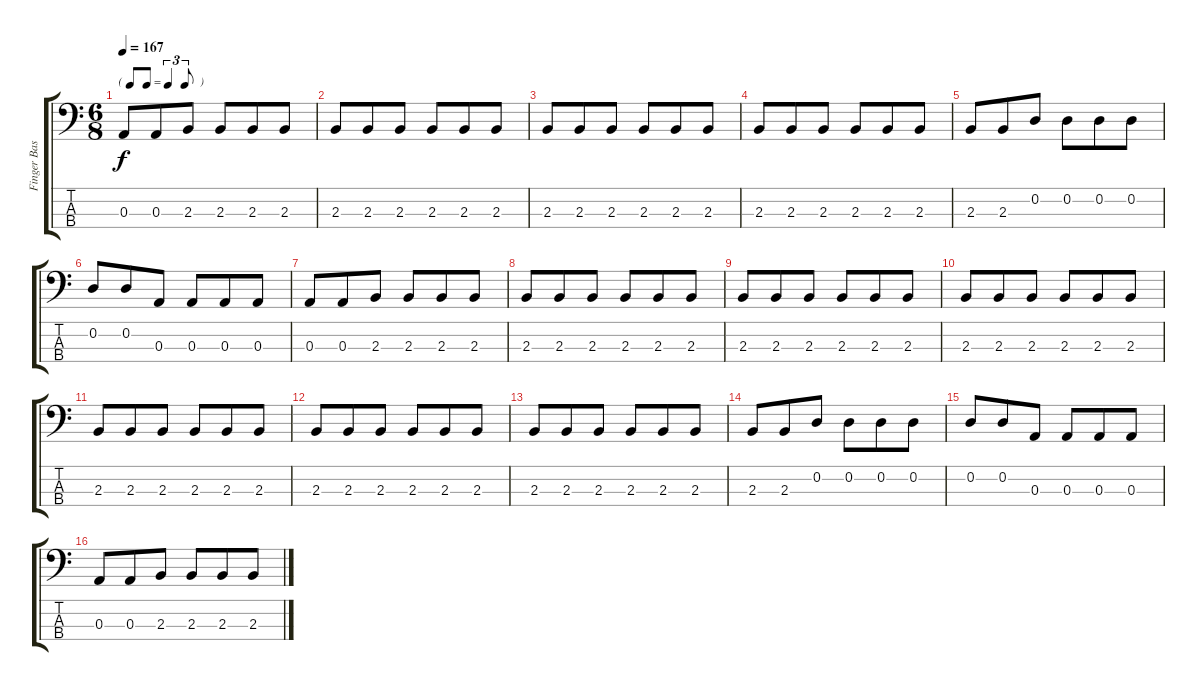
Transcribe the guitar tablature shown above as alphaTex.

\track ("Finger Bass" "Finger Bas") {instrument electricbassfinger}
\staff {score tabs}
\tuning (G2 D2 A1 E1) {hide}
\ts (6 8)
\tf triplet8th
\tempo 167
\clef f4
\ks c
0.3.8{dy f} 0.3.8 2.3.8 2.3.8 2.3.8 2.3.8 |
2.3.8 2.3.8 2.3.8 2.3.8 2.3.8 2.3.8 |
2.3.8 2.3.8 2.3.8 2.3.8 2.3.8 2.3.8 |
2.3.8 2.3.8 2.3.8 2.3.8 2.3.8 2.3.8 |
2.3.8 2.3.8 0.2.8 0.2.8 0.2.8 0.2.8 |
0.2.8 0.2.8 0.3.8 0.3.8 0.3.8 0.3.8 |
0.3.8 0.3.8 2.3.8 2.3.8 2.3.8 2.3.8 |
2.3.8 2.3.8 2.3.8 2.3.8 2.3.8 2.3.8 |
2.3.8 2.3.8 2.3.8 2.3.8 2.3.8 2.3.8 |
2.3.8 2.3.8 2.3.8 2.3.8 2.3.8 2.3.8 |
2.3.8 2.3.8 2.3.8 2.3.8 2.3.8 2.3.8 |
2.3.8 2.3.8 2.3.8 2.3.8 2.3.8 2.3.8 |
2.3.8 2.3.8 2.3.8 2.3.8 2.3.8 2.3.8 |
2.3.8 2.3.8 0.2.8 0.2.8 0.2.8 0.2.8 |
0.2.8 0.2.8 0.3.8 0.3.8 0.3.8 0.3.8 |
0.3.8 0.3.8 2.3.8 2.3.8 2.3.8 2.3.8
